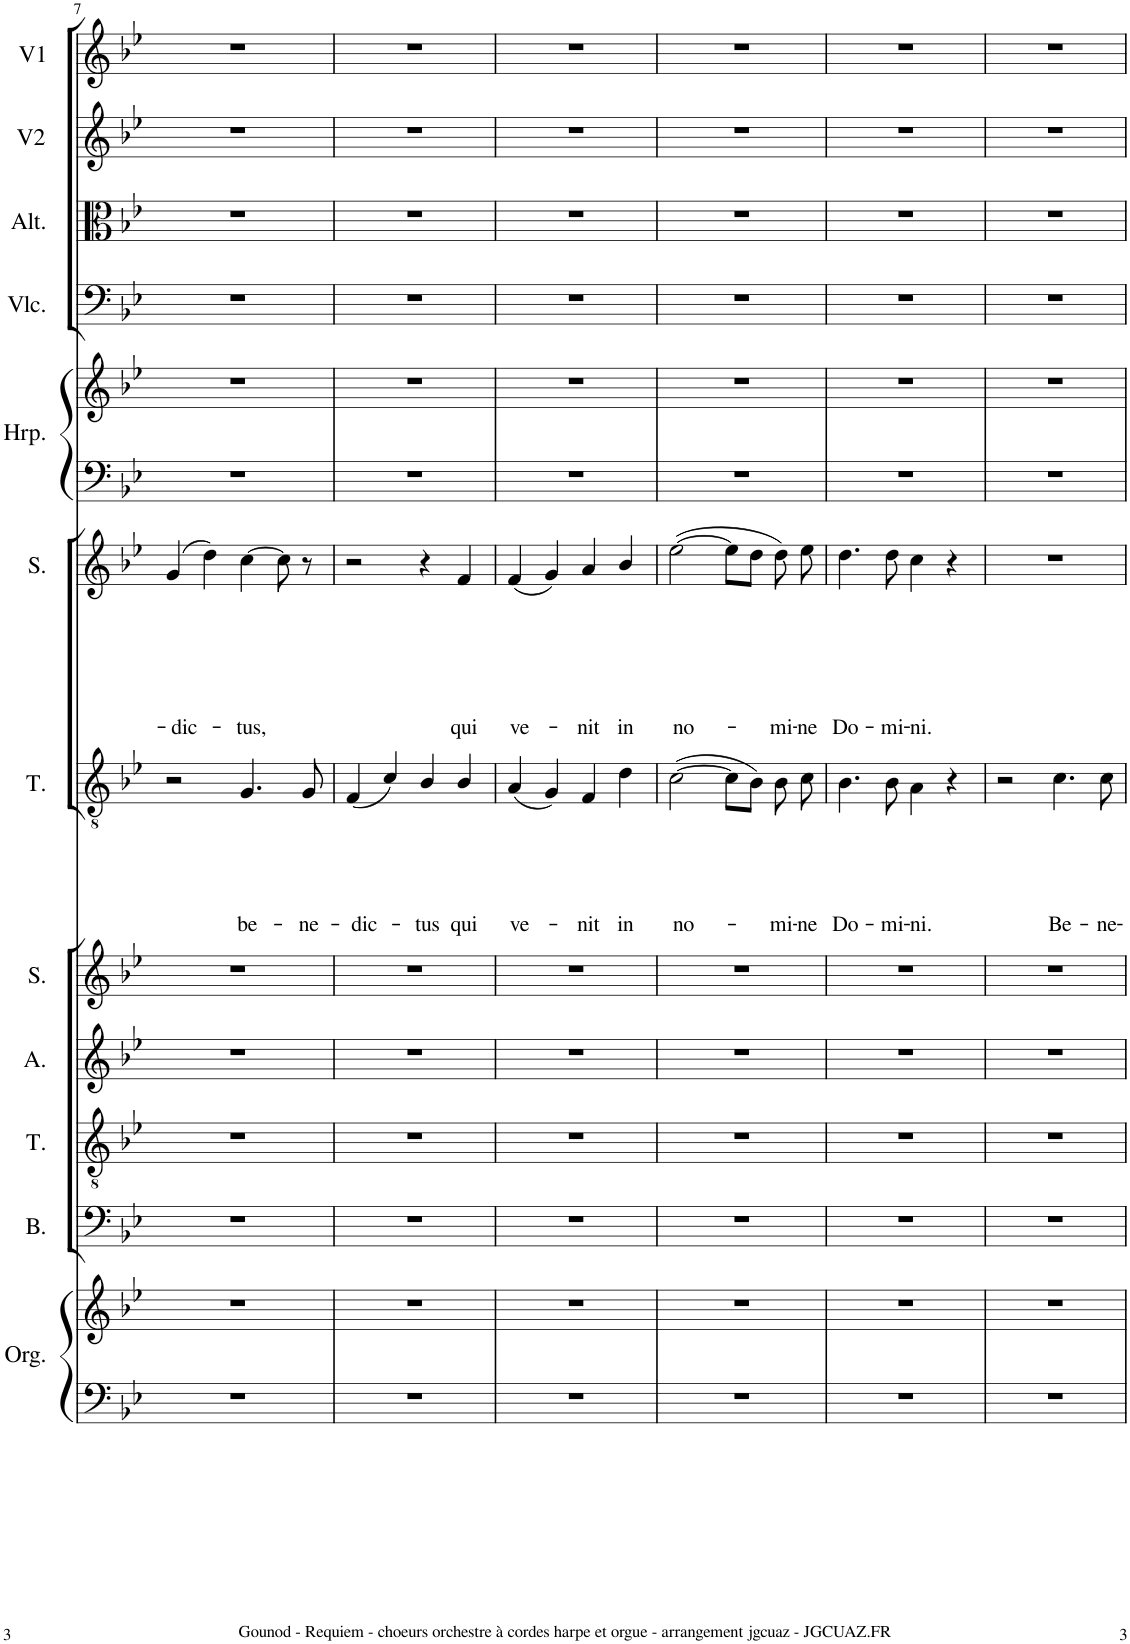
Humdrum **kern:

**kern	**kern	**kern	**kern	**kern	**kern	**kern	**text	**text	**text	**text	**text	**kern	**text	**text	**text	**text	**text	**text	**kern	**kern	**kern	**kern	**kern	**kern
*part12	*part12	*part11	*part10	*part9	*part8	*part7	*part7	*part7	*part7	*part7	*part7	*part6	*part6	*part6	*part6	*part6	*part6	*part6	*part5	*part5	*part4	*part3	*part2	*part1
*staff14	*staff13	*staff12	*staff11	*staff10	*staff9	*staff8	*staff8	*staff8	*staff8	*staff8	*staff8	*staff7	*staff7	*staff7	*staff7	*staff7	*staff7	*staff7	*staff6	*staff5	*staff4	*staff3	*staff2	*staff1
*I"Orgue	*	*I"Bass	*I"Ténor	*I"Alto	*I"Soprano	*I"Ténor Solo	*	*	*	*	*	*I"Soprano Solo	*	*	*	*	*	*	*I"Harpe	*	*I"Violoncelle	*I"Alto	*I"Violon 2	*I"Violon 1
*I'Org.	*	*I'B.	*I'T.	*I'A.	*I'S.	*I'T.	*	*	*	*	*	*I'S.	*	*	*	*	*	*	*I'Hrp.	*	*I'Vlc.	*I'Alt.	*I'V2	*I'V1
!!LO:PB:g=z
*clefF4	*clefG2	*clefF4	*clefGv2	*clefG2	*clefG2	*clefGv2	*	*	*	*	*	*clefG2	*	*	*	*	*	*	*clefF4	*clefG2	*clefF4	*clefC3	*clefG2	*clefG2
*k[b-e-]	*k[b-e-]	*k[b-e-]	*k[b-e-]	*k[b-e-]	*k[b-e-]	*k[b-e-]	*	*	*	*	*	*k[b-e-]	*	*	*	*	*	*	*k[b-e-]	*k[b-e-]	*k[b-e-]	*k[b-e-]	*k[b-e-]	*k[b-e-]
*M4/4	*M4/4	*M4/4	*M4/4	*M4/4	*M4/4	*M4/4	*	*	*	*	*	*M4/4	*	*	*	*	*	*	*M4/4	*M4/4	*M4/4	*M4/4	*M4/4	*M4/4
=7	=7	=7	=7	=7	=7	=7	=7	=7	=7	=7	=7	=7	=7	=7	=7	=7	=7	=7	=7	=7	=7	=7	=7	=7
!	!	!	!	!	!	!	!	!	!	!	!	!	!	!	!	!	!	!LO:LY:b	!	!	!	!	!	!
1r	1r	1r	1r	1r	1r	2r	.	.	.	.	.	(4g/	.	.	.	.	.	-dic-	1r	1r	1r	1r	1r	1r
.	.	.	.	.	.	.	.	.	.	.	.	4dd\)	.	.	.	.	.	.	.	.	.	.	.	.
!	!	!	!	!	!	!	!	!	!	!	!LO:LY:b	!	!	!	!	!	!	!LO:LY:b	!	!	!	!	!	!
.	.	.	.	.	.	4.G/	.	.	.	.	be-	[4cc\	.	.	.	.	.	-tus,	.	.	.	.	.	.
.	.	.	.	.	.	.	.	.	.	.	.	8cc\]	.	.	.	.	.	.	.	.	.	.	.	.
!	!	!	!	!	!	!	!	!	!	!	!LO:LY:b	!	!	!	!	!	!	!	!	!	!	!	!	!
.	.	.	.	.	.	8G/	.	.	.	.	-ne-	8r	.	.	.	.	.	.	.	.	.	.	.	.
=8	=8	=8	=8	=8	=8	=8	=8	=8	=8	=8	=8	=8	=8	=8	=8	=8	=8	=8	=8	=8	=8	=8	=8	=8
!	!	!	!	!	!	!	!	!	!	!	!LO:LY:b	!	!	!	!	!	!	!	!	!	!	!	!	!
1r	1r	1r	1r	1r	1r	(4F/	.	.	.	.	-dic-	2r	.	.	.	.	.	.	1r	1r	1r	1r	1r	1r
.	.	.	.	.	.	4c/)	.	.	.	.	.	.	.	.	.	.	.	.	.	.	.	.	.	.
!	!	!	!	!	!	!	!	!	!	!	!LO:LY:b	!	!	!	!	!	!	!	!	!	!	!	!	!
.	.	.	.	.	.	4B-/	.	.	.	.	-tus	4r	.	.	.	.	.	.	.	.	.	.	.	.
!	!	!	!	!	!	!	!	!	!	!	!LO:LY:b	!	!	!	!	!	!	!LO:LY:b	!	!	!	!	!	!
.	.	.	.	.	.	4B-/	.	.	.	.	qui	4f/	.	.	.	.	.	qui	.	.	.	.	.	.
=9	=9	=9	=9	=9	=9	=9	=9	=9	=9	=9	=9	=9	=9	=9	=9	=9	=9	=9	=9	=9	=9	=9	=9	=9
!	!	!	!	!	!	!	!	!	!	!	!LO:LY:b	!	!	!	!	!	!	!LO:LY:b	!	!	!	!	!	!
1r	1r	1r	1r	1r	1r	(4A/	.	.	.	.	ve-	(4f/	.	.	.	.	.	ve-	1r	1r	1r	1r	1r	1r
.	.	.	.	.	.	4G/)	.	.	.	.	.	4g/)	.	.	.	.	.	.	.	.	.	.	.	.
!	!	!	!	!	!	!	!	!	!	!	!LO:LY:b	!	!	!	!	!	!	!LO:LY:b	!	!	!	!	!	!
.	.	.	.	.	.	4F/	.	.	.	.	-nit	4a/	.	.	.	.	.	-nit	.	.	.	.	.	.
!	!	!	!	!	!	!	!	!	!	!	!LO:LY:b	!	!	!	!	!	!	!LO:LY:b	!	!	!	!	!	!
.	.	.	.	.	.	4d\	.	.	.	.	in	4b-/	.	.	.	.	.	in	.	.	.	.	.	.
=10	=10	=10	=10	=10	=10	=10	=10	=10	=10	=10	=10	=10	=10	=10	=10	=10	=10	=10	=10	=10	=10	=10	=10	=10
!	!	!	!	!	!	!	!	!	!	!	!LO:LY:b	!	!	!	!	!	!	!LO:LY:b	!	!	!	!	!	!
1r	1r	1r	1r	1r	1r	([2c\	.	.	.	.	no-	([2ee-\	.	.	.	.	.	no-	1r	1r	1r	1r	1r	1r
.	.	.	.	.	.	8c\L]	.	.	.	.	.	8ee-\L]	.	.	.	.	.	.	.	.	.	.	.	.
.	.	.	.	.	.	8B-\J)	.	.	.	.	.	8dd\J	.	.	.	.	.	.	.	.	.	.	.	.
!	!	!	!	!	!	!	!	!	!	!	!LO:LY:b	!	!	!	!	!	!	!LO:LY:b	!	!	!	!	!	!
.	.	.	.	.	.	8B-\	.	.	.	.	-mi-	8dd\)	.	.	.	.	.	-mi-	.	.	.	.	.	.
!	!	!	!	!	!	!	!	!	!	!	!LO:LY:b	!	!	!	!	!	!	!LO:LY:b	!	!	!	!	!	!
.	.	.	.	.	.	8c\	.	.	.	.	-ne	8ee-\	.	.	.	.	.	-ne	.	.	.	.	.	.
=11	=11	=11	=11	=11	=11	=11	=11	=11	=11	=11	=11	=11	=11	=11	=11	=11	=11	=11	=11	=11	=11	=11	=11	=11
!	!	!	!	!	!	!	!	!	!	!	!LO:LY:b	!	!	!	!	!	!	!LO:LY:b	!	!	!	!	!	!
1r	1r	1r	1r	1r	1r	4.B-\	.	.	.	.	Do-	4.dd\	.	.	.	.	.	Do-	1r	1r	1r	1r	1r	1r
!	!	!	!	!	!	!	!	!	!	!	!LO:LY:b	!	!	!	!	!	!	!LO:LY:b	!	!	!	!	!	!
.	.	.	.	.	.	8B-\	.	.	.	.	-mi-	8dd\	.	.	.	.	.	-mi-	.	.	.	.	.	.
!	!	!	!	!	!	!	!	!	!	!	!LO:LY:b	!	!	!	!	!	!	!LO:LY:b	!	!	!	!	!	!
.	.	.	.	.	.	4A\	.	.	.	.	-ni.	4cc\	.	.	.	.	.	-ni.	.	.	.	.	.	.
.	.	.	.	.	.	4r	.	.	.	.	.	4r	.	.	.	.	.	.	.	.	.	.	.	.
=12	=12	=12	=12	=12	=12	=12	=12	=12	=12	=12	=12	=12	=12	=12	=12	=12	=12	=12	=12	=12	=12	=12	=12	=12
1r	1r	1r	1r	1r	1r	2r	.	.	.	.	.	1r	.	.	.	.	.	.	1r	1r	1r	1r	1r	1r
!	!	!	!	!	!	!	!	!	!	!	!LO:LY:b	!	!	!	!	!	!	!	!	!	!	!	!	!
.	.	.	.	.	.	4.c\	.	.	.	.	Be-	.	.	.	.	.	.	.	.	.	.	.	.	.
!	!	!	!	!	!	!	!	!	!	!	!LO:LY:b	!	!	!	!	!	!	!	!	!	!	!	!	!
.	.	.	.	.	.	8c\	.	.	.	.	-ne-	.	.	.	.	.	.	.	.	.	.	.	.	.
=	=	=	=	=	=	=	=	=	=	=	=	=	=	=	=	=	=	=	=	=	=	=	=	=
*-	*-	*-	*-	*-	*-	*-	*-	*-	*-	*-	*-	*-	*-	*-	*-	*-	*-	*-	*-	*-	*-	*-	*-	*-
